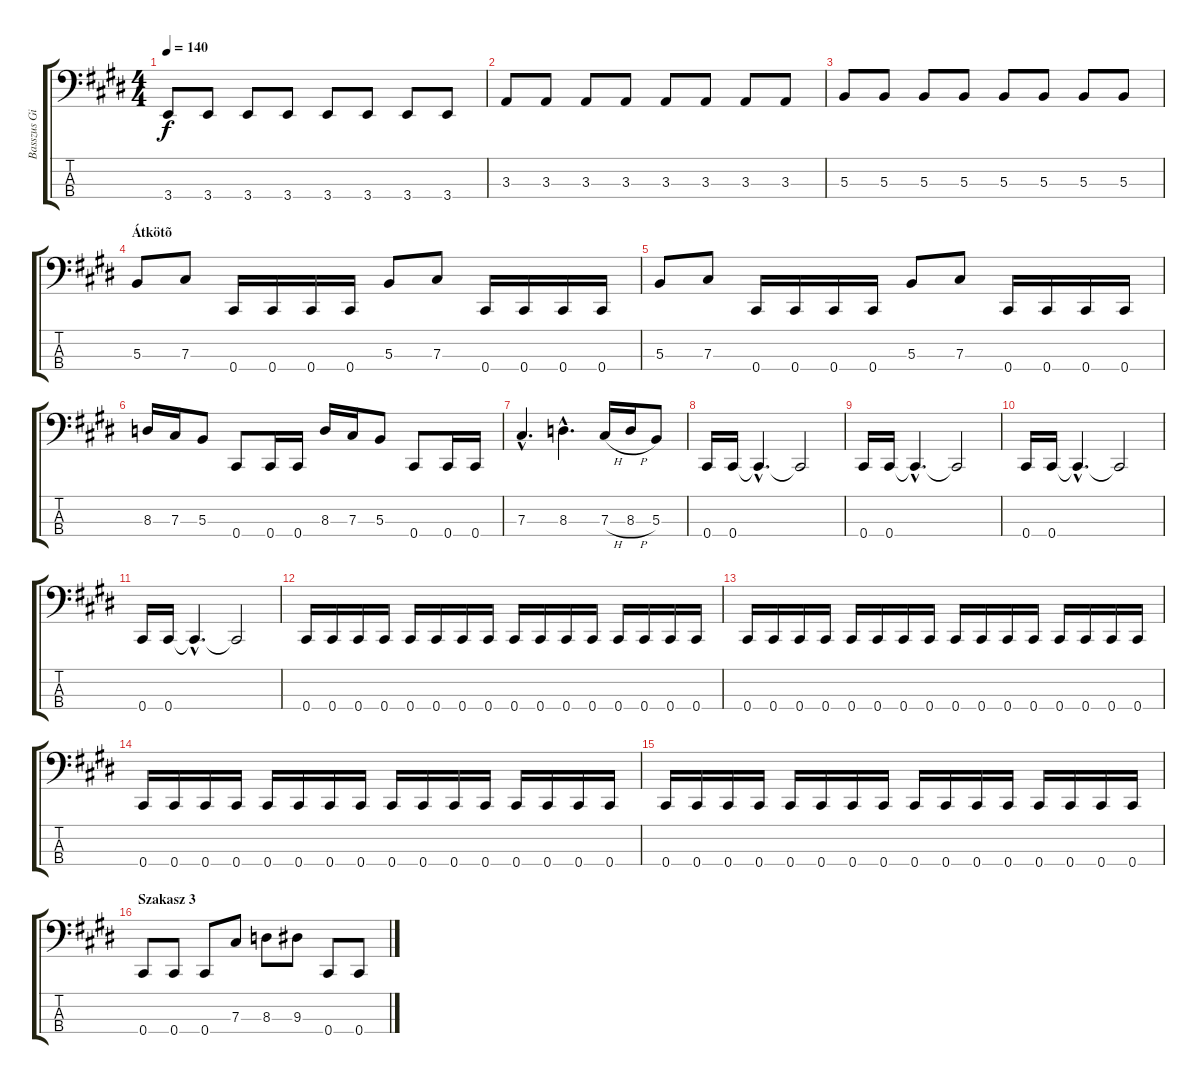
\track ("Basszus Gitár" "Basszus Gi") {instrument electricbassfinger}
\staff {score tabs}
\tuning (E2 B1 Gb1 Db1) {hide}
\ts (4 4)
\tempo 140
\clef f4
\ks c#minor
3.4.8{dy f} 3.4.8 3.4.8 3.4.8 3.4.8 3.4.8 3.4.8 3.4.8 |
3.3.8 3.3.8 3.3.8 3.3.8 3.3.8 3.3.8 3.3.8 3.3.8 |
5.3.8 5.3.8 5.3.8 5.3.8 5.3.8 5.3.8 5.3.8 5.3.8 |
\section ("" "Átkötõ")
5.3.8 7.3.8 0.4.16 0.4.16 0.4.16 0.4.16 5.3.8 7.3.8 0.4.16 0.4.16 0.4.16 0.4.16 |
5.3.8 7.3.8 0.4.16 0.4.16 0.4.16 0.4.16 5.3.8 7.3.8 0.4.16 0.4.16 0.4.16 0.4.16 |
8.3.16 7.3.16 5.3.8 0.4.8 0.4.16 0.4.16 8.3.16 7.3.16 5.3.8 0.4.8 0.4.16 0.4.16 |
7.3{hac}.4{d} 8.3{hac}.4{d} 7.3{h}.16 8.3{h}.16 5.3.8 |
0.4.16 0.4.16 0.4{hac t}.4{d} 0.4{t}.2 |
0.4.16 0.4.16 0.4{hac t}.4{d} 0.4{t}.2 |
0.4.16 0.4.16 0.4{hac t}.4{d} 0.4{t}.2 |
0.4.16 0.4.16 0.4{hac t}.4{d} 0.4{t}.2 |
0.4.16 0.4.16 0.4.16 0.4.16 0.4.16 0.4.16 0.4.16 0.4.16 0.4.16 0.4.16 0.4.16 0.4.16 0.4.16 0.4.16 0.4.16 0.4.16 |
0.4.16 0.4.16 0.4.16 0.4.16 0.4.16 0.4.16 0.4.16 0.4.16 0.4.16 0.4.16 0.4.16 0.4.16 0.4.16 0.4.16 0.4.16 0.4.16 |
0.4.16 0.4.16 0.4.16 0.4.16 0.4.16 0.4.16 0.4.16 0.4.16 0.4.16 0.4.16 0.4.16 0.4.16 0.4.16 0.4.16 0.4.16 0.4.16 |
0.4.16 0.4.16 0.4.16 0.4.16 0.4.16 0.4.16 0.4.16 0.4.16 0.4.16 0.4.16 0.4.16 0.4.16 0.4.16 0.4.16 0.4.16 0.4.16 |
\section ("" "Szakasz 3")
0.4.8 0.4.8 0.4.8 7.3.8 8.3.8 9.3.8 0.4.8 0.4.8
